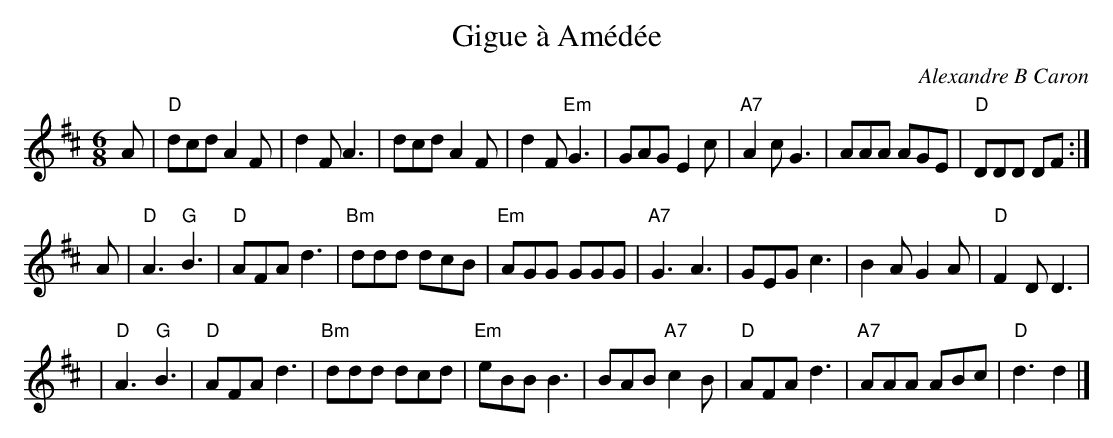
X:1
T: Gigue \`a Am\'ed\'ee
C: Alexandre B Caron
M: 6/8
L: 1/8
K: D
  A \
| "D"dcd A2F | d2F A3 | dcd A2F | d2F "Em"G3  \
| GAG E2c | "A7"A2c G3 | AAA AGE | "D"DDD DF :|
  A \
| "D"A3  "G"B3  | "D"AFA d3 | "Bm"ddd dcB | "Em"AGG GGG \
| "A7"G3  A3  | GEG c3 | B2A G2A | "D"F2D D3  |
| "D"A3  "G"B3  | "D"AFA d3 | "Bm"ddd dcd | "Em"eBB B3  \
| BAB "A7"c2B | "D"AFA d3 | "A7"AAA ABc | "D"d3  d2 |]
